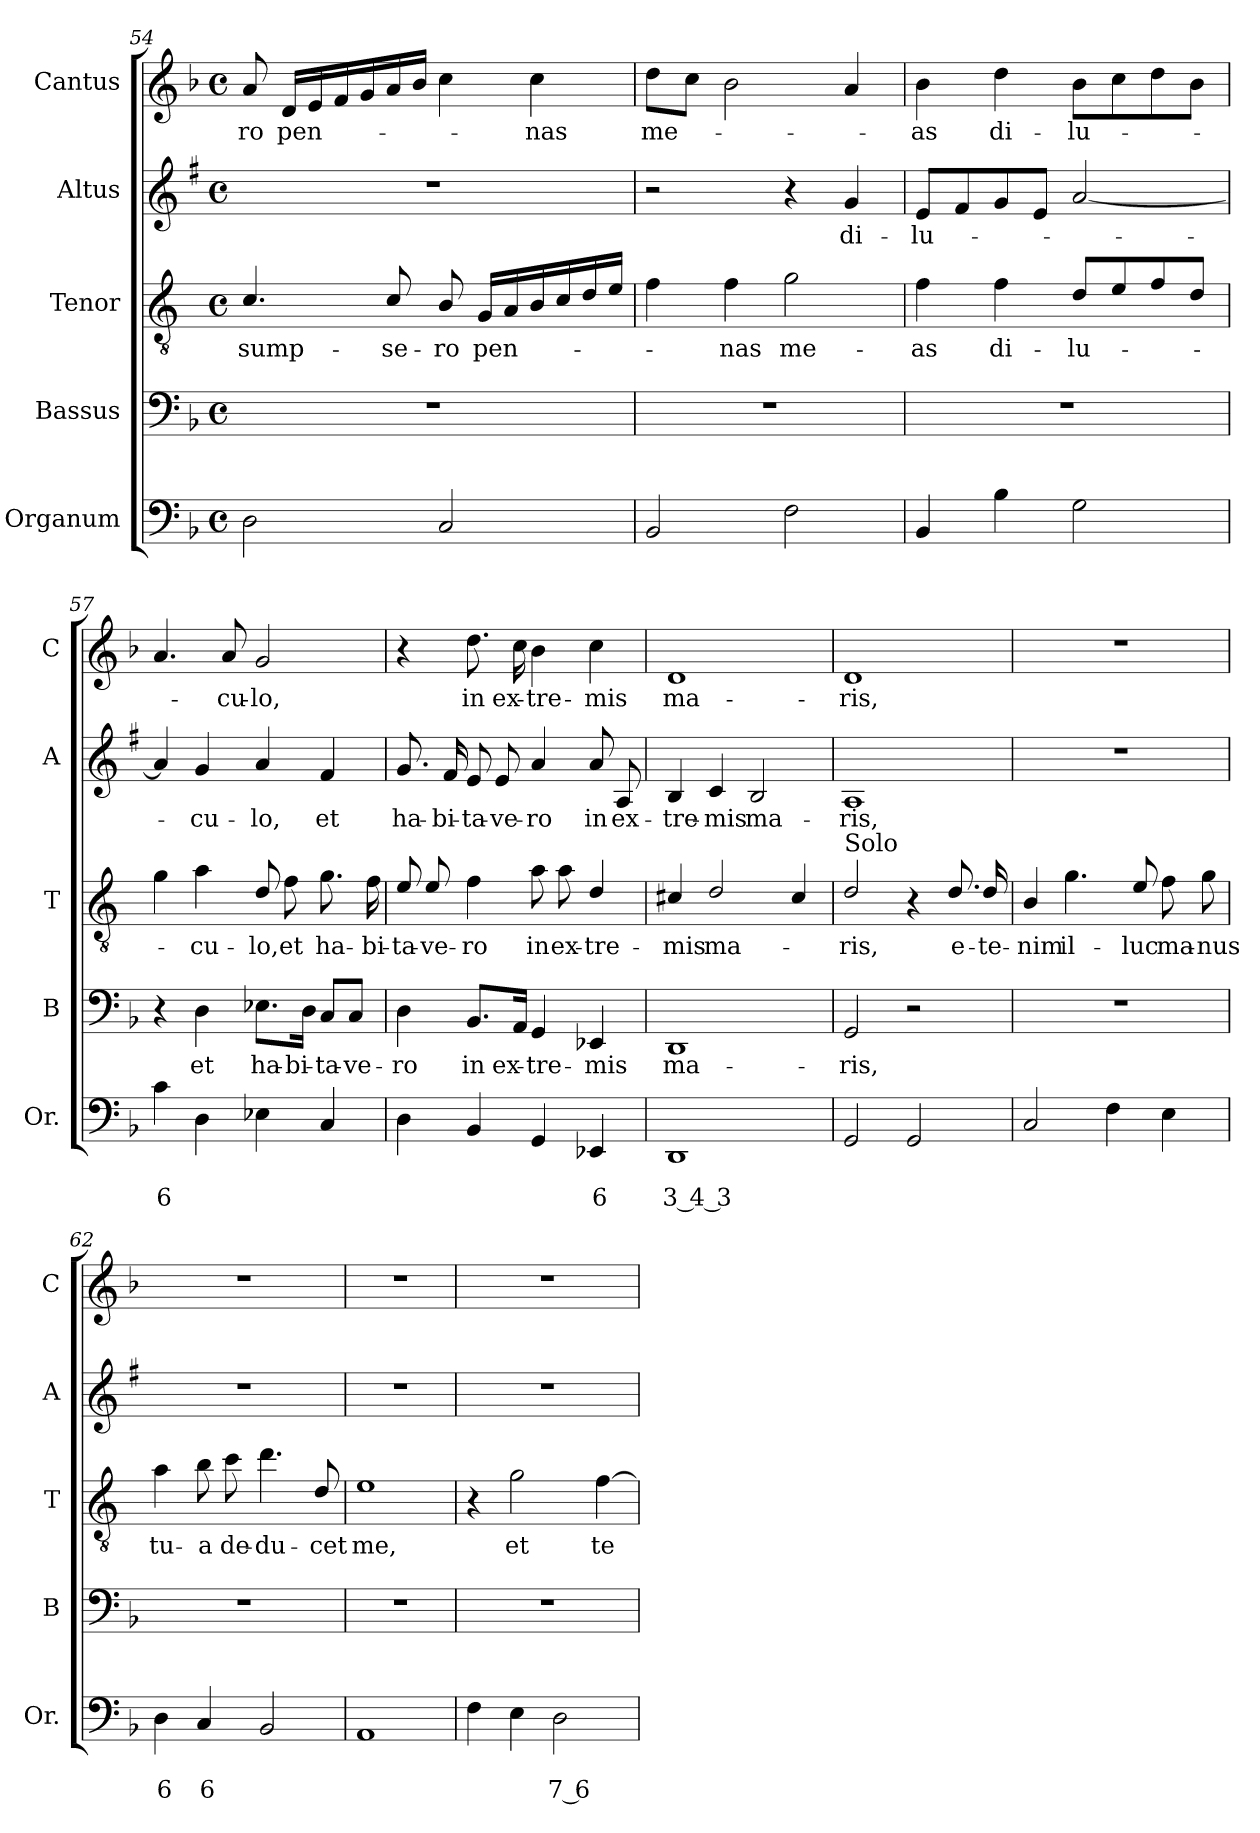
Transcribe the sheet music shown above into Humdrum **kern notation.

**kern	**text	**text	**kern	**text	**kern	**text	**kern	**text	**kern	**text
*part5	*part5	*part5	*part4	*part4	*part3	*part3	*part2	*part2	*part1	*part1
*staff5	*staff5	*staff5	*staff4	*staff4	*staff3	*staff3	*staff2	*staff2	*staff1	*staff1
*I"Organum	*	*	*I"Bassus	*	*I"Tenor	*	*I"Altus	*	*I"Cantus	*
*I'Or.	*	*	*I'B	*	*I'T	*	*I'A	*	*I'C	*
*clefF4	*	*	*clefF4	*	*clefGv2	*	*clefG2	*	*clefG2	*
*	*	*	*	*	*ITrd4c7	*	*ITrd1c2	*	*	*
*k[b-]	*	*	*k[b-]	*	*k[b-]	*	*k[b-]	*	*k[b-]	*
*F:	*	*	*F:	*	*F:	*	*F:	*	*F:	*
*M4/4	*	*	*M4/4	*	*M4/4	*	*M4/4	*	*M4/4	*
*met(c)	*	*	*met(c)	*	*met(c)	*	*met(c)	*	*met(c)	*
=54	=54	=54	=54	=54	=54	=54	=54	=54	=54	=54
!	!	!	!	!	!	!LO:LY:b	!	!	!	!LO:LY:b
2D\	.	.	1r	.	4.F/	sump-	1r	.	8a/	-ro
!	!	!	!	!	!	!	!	!	!	!LO:LY:b
.	.	.	.	.	.	.	.	.	16d/LL	pen-
.	.	.	.	.	.	.	.	.	16e/	.
.	.	.	.	.	.	.	.	.	16f/	.
.	.	.	.	.	.	.	.	.	16g/	.
!	!	!	!	!	!	!LO:LY:b	!	!	!	!
.	.	.	.	.	8F/	-se-	.	.	16a/	.
.	.	.	.	.	.	.	.	.	16b-/JJ	.
!	!	!	!	!	!	!LO:LY:b	!	!	!	!
2C/	.	.	.	.	8E/	-ro	.	.	4cc\	.
!	!	!	!	!	!	!LO:LY:b	!	!	!	!
.	.	.	.	.	16C/LL	pen-	.	.	.	.
.	.	.	.	.	16D/	.	.	.	.	.
!	!	!	!	!	!	!	!	!	!	!LO:LY:b
.	.	.	.	.	16E/	.	.	.	4cc\	-nas
.	.	.	.	.	16F/	.	.	.	.	.
.	.	.	.	.	16G/	.	.	.	.	.
.	.	.	.	.	16A/JJ	.	.	.	.	.
=55	=55	=55	=55	=55	=55	=55	=55	=55	=55	=55
!	!	!	!	!	!	!	!	!	!	!LO:LY:b
2BB-/	.	.	1r	.	4B-\	.	2r	.	8dd\L	me-
.	.	.	.	.	.	.	.	.	8cc\J	.
!	!	!	!	!	!	!LO:LY:b	!	!	!	!
.	.	.	.	.	4B-\	-nas	.	.	2b-\	.
!	!	!	!	!	!	!LO:LY:b	!	!	!	!
2F\	.	.	.	.	2c\	me-	4r	.	.	.
!	!	!	!	!	!	!	!	!LO:LY:b	!	!
.	.	.	.	.	.	.	4f/	di-	4a/	.
!!LO:LB:g=z
=56	=56	=56	=56	=56	=56	=56	=56	=56	=56	=56
!	!	!	!	!	!	!LO:LY:b	!	!LO:LY:b	!	!LO:LY:b
4BB-/	.	.	1r	.	4B-\	-as	8d/L	-lu-	4b-\	-as
.	.	.	.	.	.	.	8e/	.	.	.
!	!	!	!	!	!	!LO:LY:b	!	!	!	!LO:LY:b
4B-\	.	.	.	.	4B-\	di-	8f/	.	4dd\	di-
.	.	.	.	.	.	.	8d/J	.	.	.
!	!	!	!	!	!	!LO:LY:b	!	!	!	!LO:LY:b
2G\	.	.	.	.	8G/L	-lu-	[2g/	.	8b-\L	-lu-
.	.	.	.	.	8A/	.	.	.	8cc\	.
.	.	.	.	.	8B-/	.	.	.	8dd\	.
.	.	.	.	.	8G/J	.	.	.	8b-\J	.
=57	=57	=57	=57	=57	=57	=57	=57	=57	=57	=57
!	!	!LO:LY:b	!	!	!	!	!	!	!	!
4c\	.	6	4r	.	4c\	.	4g/]	.	4.a/	.
!	!	!	!	!LO:LY:b	!	!LO:LY:b	!	!LO:LY:b	!	!
4D\	.	.	4D\	et	4d\	-cu-	4f/	-cu-	.	.
!	!	!	!	!	!	!	!	!	!	!LO:LY:b
.	.	.	.	.	.	.	.	.	8a/	-cu-
!	!	!	!	!LO:LY:b	!	!LO:LY:b	!	!LO:LY:b	!	!LO:LY:b
4E-X\	.	.	8.E-X\L	ha-	8G/	-lo,	4g/	-lo,	2g/	-lo,
!	!	!	!	!	!	!LO:LY:b	!	!	!	!
.	.	.	.	.	8B-\	et	.	.	.	.
!	!	!	!	!LO:LY:b	!	!	!	!	!	!
.	.	.	16D\Jk	-bi-	.	.	.	.	.	.
!	!	!	!	!LO:LY:b	!	!LO:LY:b	!	!LO:LY:b	!	!
4C/	.	.	8C/L	-ta-	8.c\	ha-	4e/	et	.	.
!	!	!	!	!LO:LY:b	!	!	!	!	!	!
.	.	.	8C/J	-ve-	.	.	.	.	.	.
!	!	!	!	!	!	!LO:LY:b	!	!	!	!
.	.	.	.	.	16B-\	-bi-	.	.	.	.
=58	=58	=58	=58	=58	=58	=58	=58	=58	=58	=58
!	!	!	!	!LO:LY:b	!	!LO:LY:b	!	!LO:LY:b	!	!
4D\	.	.	4D\	-ro	8A/	-ta-	8.f/	ha-	4r	.
!	!	!	!	!	!	!LO:LY:b	!	!	!	!
.	.	.	.	.	8A/	-ve-	.	.	.	.
!	!	!	!	!	!	!	!	!LO:LY:b	!	!
.	.	.	.	.	.	.	16e/	-bi-	.	.
!	!	!	!	!LO:LY:b	!	!LO:LY:b	!	!LO:LY:b	!	!LO:LY:b
4BB-/	.	.	8.BB-/L	in	4B-\	-ro	8d/	-ta-	8.dd\	in
!	!	!	!	!	!	!	!	!LO:LY:b	!	!
.	.	.	.	.	.	.	8d/	-ve-	.	.
!	!	!	!	!LO:LY:b	!	!	!	!	!	!LO:LY:b
.	.	.	16AA/Jk	ex-	.	.	.	.	16cc\	ex-
!	!	!	!	!LO:LY:b	!	!LO:LY:b	!	!LO:LY:b	!	!LO:LY:b
4GG/	.	.	4GG/	-tre-	8d\	in	4g/	-ro	4b-\	-tre-
!	!	!	!	!	!	!LO:LY:b	!	!	!	!
.	.	.	.	.	8d\	ex-	.	.	.	.
!	!	!LO:LY:b	!	!LO:LY:b	!	!LO:LY:b	!	!LO:LY:b	!	!LO:LY:b
4EE-X/	.	6	4EE-X/	-mis	4G/	-tre-	8g/	in	4cc\	-mis
!	!	!	!	!	!	!	!	!LO:LY:b	!	!
.	.	.	.	.	.	.	8G/	ex-	.	.
=59	=59	=59	=59	=59	=59	=59	=59	=59	=59	=59
!	!	!LO:LY:b	!	!LO:LY:b	!	!LO:LY:b	!	!LO:LY:b	!	!LO:LY:b
1DD	.	3 4 3	1DD	ma-	4F#X/	-mis	4A/	-tre-	1d	ma-
!	!	!	!	!	!	!LO:LY:b	!	!LO:LY:b	!	!
.	.	.	.	.	2G/	ma-	4B-/	-mis	.	.
!	!	!	!	!	!	!	!	!LO:LY:b	!	!
.	.	.	.	.	.	.	2A/	ma-	.	.
.	.	.	.	.	4F#/	.	.	.	.	.
=60	=60	=60	=60	=60	=60	=60	=60	=60	=60	=60
!	!	!	!	!	!LO:TX:a:t=Solo	!	!	!	!	!
!	!	!	!	!LO:LY:b	!	!LO:LY:b	!	!LO:LY:b	!	!LO:LY:b
2GG/	.	.	2GG/	-ris,	2G/	-ris,	1G	-ris,	1d	-ris,
2GG/	.	.	2r	.	4r	.	.	.	.	.
!	!	!	!	!	!	!LO:LY:b	!	!	!	!
.	.	.	.	.	8.G/	e-	.	.	.	.
!	!	!	!	!	!	!LO:LY:b	!	!	!	!
.	.	.	.	.	16G/	-te-	.	.	.	.
!!LO:PB:g=z
=61	=61	=61	=61	=61	=61	=61	=61	=61	=61	=61
!	!	!	!	!	!	!LO:LY:b	!	!	!	!
2C/	.	.	1r	.	4E/	-nim	1r	.	1r	.
!	!	!	!	!	!	!LO:LY:b	!	!	!	!
.	.	.	.	.	4.c\	il-	.	.	.	.
4F\	.	.	.	.	.	.	.	.	.	.
!	!	!	!	!	!	!LO:LY:b	!	!	!	!
.	.	.	.	.	8A/	-luc	.	.	.	.
!	!	!	!	!	!	!LO:LY:b	!	!	!	!
4E\	.	.	.	.	8B-\	ma-	.	.	.	.
!	!	!	!	!	!	!LO:LY:b	!	!	!	!
.	.	.	.	.	8c\	-nus	.	.	.	.
=62	=62	=62	=62	=62	=62	=62	=62	=62	=62	=62
!	!	!LO:LY:b	!	!	!	!LO:LY:b	!	!	!	!
4D\	.	6	1r	.	4d\	tu-	1r	.	1r	.
!	!	!LO:LY:b	!	!	!	!LO:LY:b	!	!	!	!
4C/	.	6	.	.	8e\	-a	.	.	.	.
!	!	!	!	!	!	!LO:LY:b	!	!	!	!
.	.	.	.	.	8f\	de-	.	.	.	.
!	!	!	!	!	!	!LO:LY:b	!	!	!	!
2BB-/	.	.	.	.	4.g\	-du-	.	.	.	.
!	!	!	!	!	!	!LO:LY:b	!	!	!	!
.	.	.	.	.	8G/	-cet	.	.	.	.
=63	=63	=63	=63	=63	=63	=63	=63	=63	=63	=63
!	!	!	!	!	!	!LO:LY:b	!	!	!	!
1AA	.	.	1r	.	1A	me,	1r	.	1r	.
=64	=64	=64	=64	=64	=64	=64	=64	=64	=64	=64
4F\	.	.	1r	.	4r	.	1r	.	1r	.
!	!	!	!	!	!	!LO:LY:b	!	!	!	!
4E\	.	.	.	.	2c\	et	.	.	.	.
!	!	!LO:LY:b	!	!	!	!	!	!	!	!
2D\	.	7 6	.	.	.	.	.	.	.	.
!	!	!	!	!	!	!LO:LY:b	!	!	!	!
.	.	.	.	.	[4B-\	te-	.	.	.	.
=	=	=	=	=	=	=	=	=	=	=
*-	*-	*-	*-	*-	*-	*-	*-	*-	*-	*-
